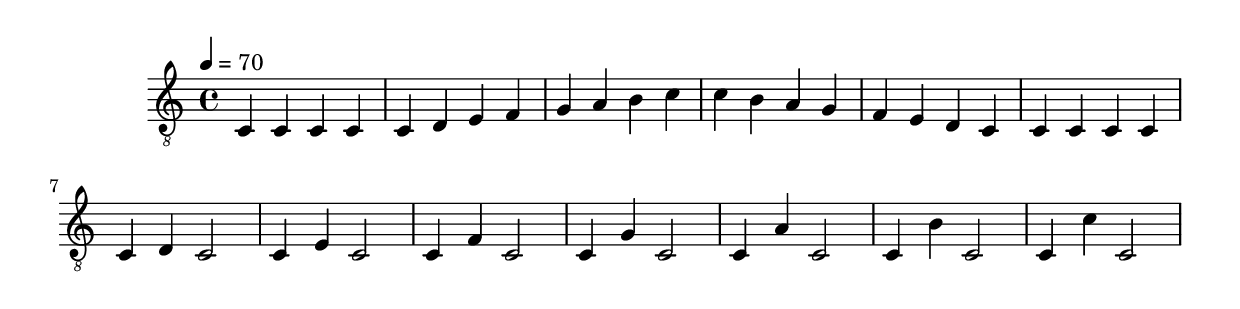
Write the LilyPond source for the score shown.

\header { tagline = ##f }\paper {

scoreTitleMarkup = ##f

bookTitleMarkup = ##f

evenHeaderMarkup = ##f

oddHeaderMarkup = ##f

evenFooterMarkup = ##f

oddFooterMarkup = ##f
}
\version "2.20.0"

symbols =  {
  \time 4/4
  \tempo 4 = 70

  c4 c c c
 
  c4 d e f
  g4 a b c'

  c'4 b a g
  f4 e d c

  c4 c c c

  c4 d c2
  c4 e c2
  c4 f c2
  c4 g c2
  c4 a c2
  c4 b c2
  c4 c' c2
}

\score {
  <<
    \new Staff \with {midiInstrument = "acoustic guitar (nylon)"} {
      \clef "G_8"
      \symbols
    }
  >>

  \midi { }
  \layout { }
}
